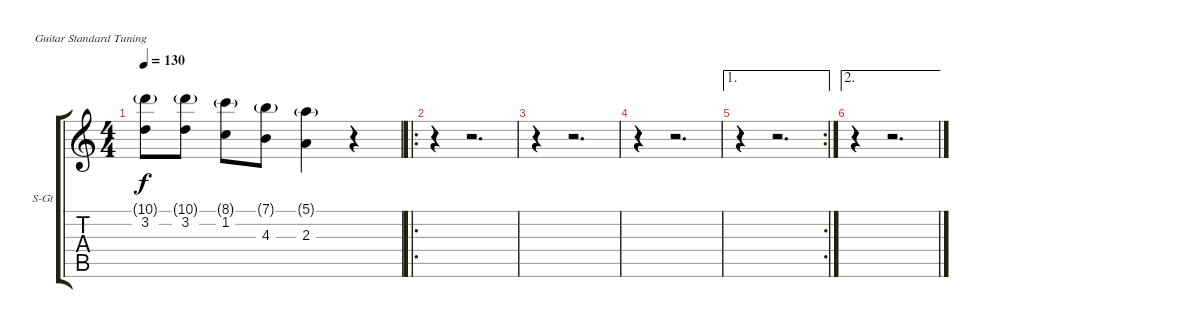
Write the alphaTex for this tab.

\bracketExtendMode groupsimilarinstruments
\firstSystemTrackNameOrientation horizontal
\otherSystemsTrackNameOrientation horizontal
\track ("Voice" "S-Gt") {instrument flute}
\staff {score tabs}
\tuning (E4 B3 G3 D3 A2 E2)
\displaytranspose 12
\ts (4 4)
\tempo 130
\clef g2
\ks c
(10.1{g} 3.2).8{dy f} (10.1{g} 3.2).8 (8.1{g} 1.2).8 (7.1{g} 4.3).8 (5.1{g} 2.3).4 r.4 |
\ro
r.4 r.2{d} |
r.4 r.2{d} |
r.4 r.2{d} |
\ae 1
\rc 2
r.4 r.2{d} |
\ae 2
r.4 r.2{d}
